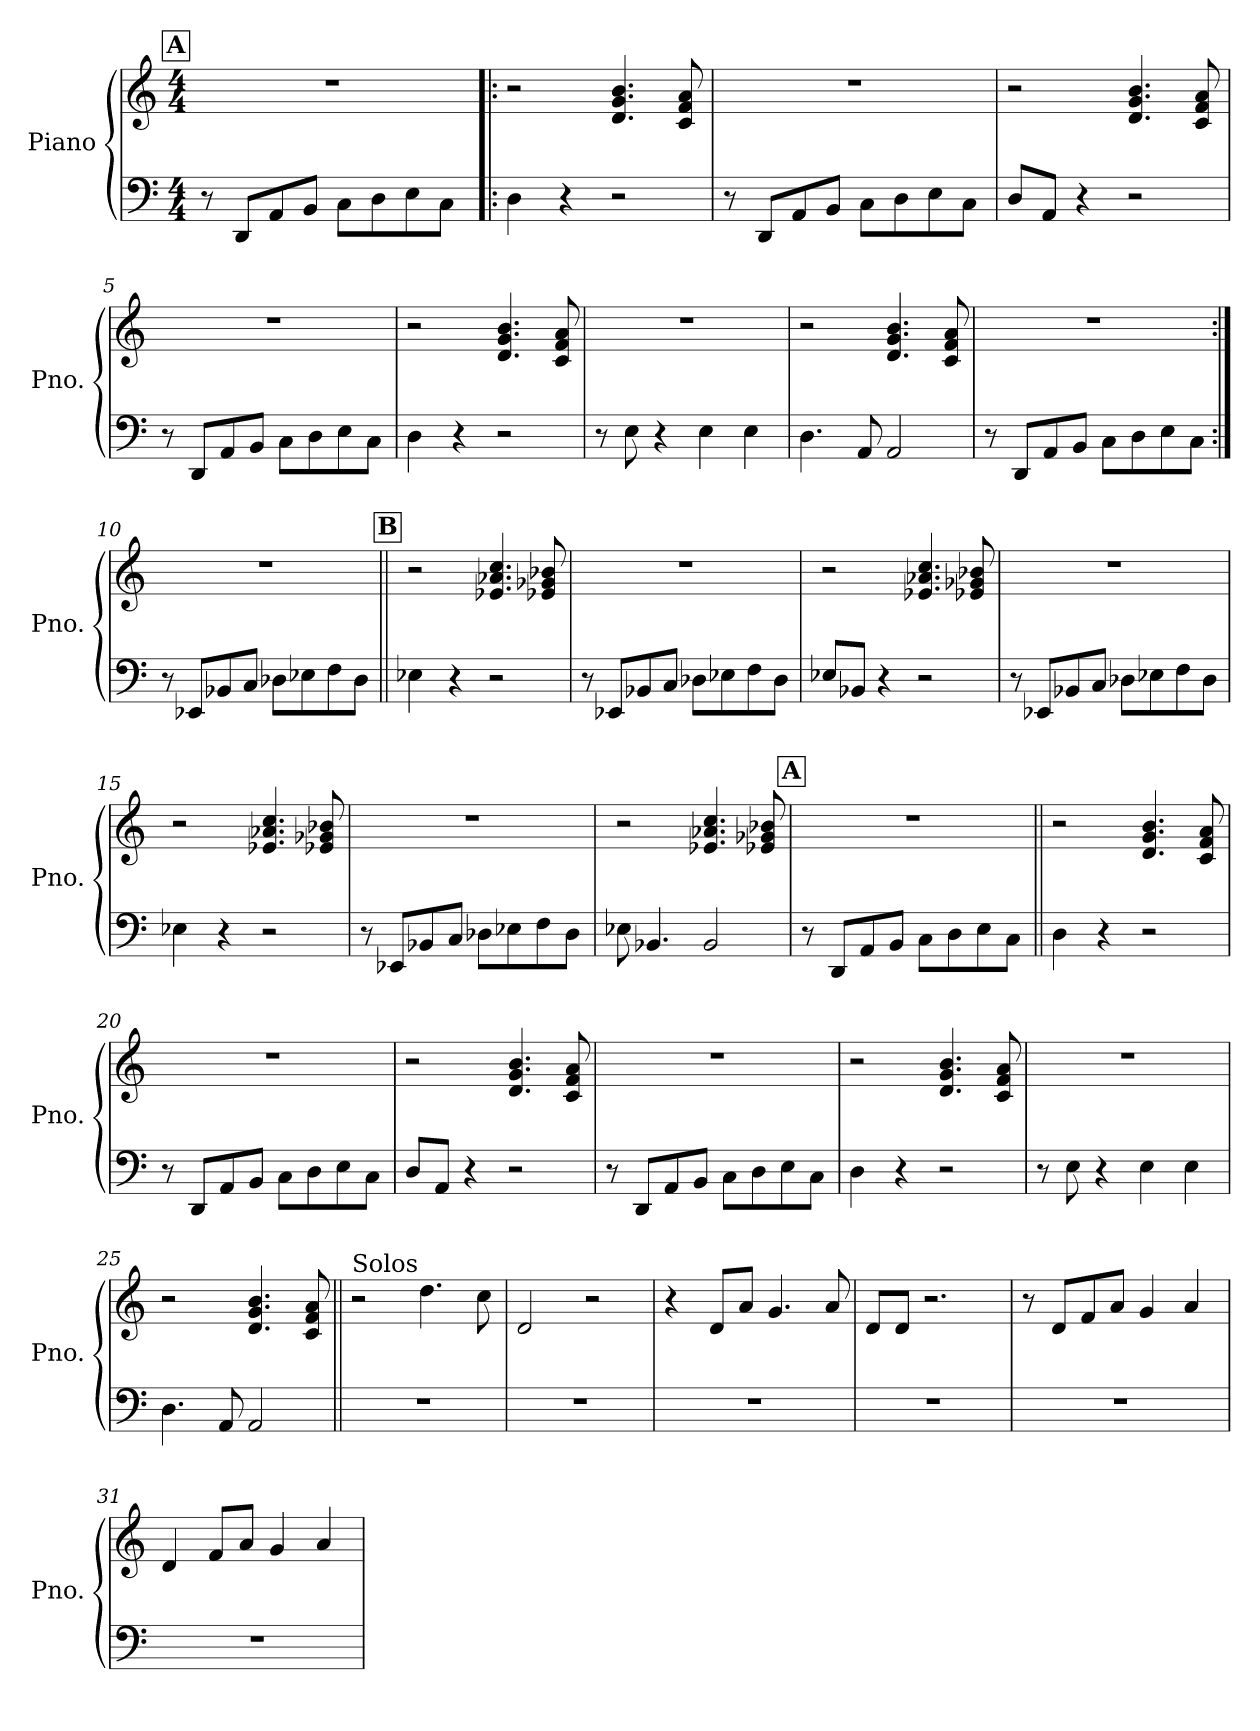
**kern	**kern
*part1	*part1
*staff2	*staff1
*I"Piano	*
*I'Pno.	*
*clefF4	*clefG2
*k[]	*k[]
*M4/4	*M4/4
!!LO:REH:place=s1:a:B:fs=14:t=A
=1	=1
8r	1r
8DD/L	.
8AA/	.
8BB/J	.
8C\L	.
8D\	.
8E\	.
8C\J	.
=2!|:	=2!|:
4D\	2r
4r	.
2r	4.d/ 4.g/ 4.b/
.	8c/ 8f/ 8a/
=3	=3
8r	1r
8DD/L	.
8AA/	.
8BB/J	.
8C\L	.
8D\	.
8E\	.
8C\J	.
=4	=4
8D/L	2r
8AA/J	.
4r	.
2r	4.d/ 4.g/ 4.b/
.	8c/ 8f/ 8a/
=5	=5
8r	1r
8DD/L	.
8AA/	.
8BB/J	.
8C\L	.
8D\	.
8E\	.
8C\J	.
=6	=6
4D\	2r
4r	.
2r	4.d/ 4.g/ 4.b/
.	8c/ 8f/ 8a/
!!LO:LB:g=z
=7	=7
8r	1r
8E\	.
4r	.
4E\	.
4E\	.
=8	=8
4.D\	2r
8AA/	.
2AA/	4.d/ 4.g/ 4.b/
.	8c/ 8f/ 8a/
=9	=9
8r	1r
8DD/L	.
8AA/	.
8BB/J	.
8C\L	.
8D\	.
8E\	.
8C\J	.
=10:|!	=10:|!
8r	1r
8EE-X/L	.
8BB-X/	.
8C/J	.
8D-X\L	.
8E-X\	.
8F\	.
8D-\J	.
!!LO:REH:place=s1:a:B:fs=14:t=B
=11||	=11||
4E-X\	2r
4r	.
2r	4.e-X/ 4.a-X/ 4.cc/
.	8e-X/ 8g-X/ 8b-X/
!!LO:LB:g=z
=12	=12
8r	1r
8EE-X/L	.
8BB-X/	.
8C/J	.
8D-X\L	.
8E-X\	.
8F\	.
8D-\J	.
=13	=13
8E-X/L	2r
8BB-X/J	.
4r	.
2r	4.e-X/ 4.a-X/ 4.cc/
.	8e-X/ 8g-X/ 8b-X/
=14	=14
8r	1r
8EE-X/L	.
8BB-X/	.
8C/J	.
8D-X\L	.
8E-X\	.
8F\	.
8D-\J	.
=15	=15
4E-X\	2r
4r	.
2r	4.e-X/ 4.a-X/ 4.cc/
.	8e-X/ 8g-X/ 8b-X/
=16	=16
8r	1r
8EE-X/L	.
8BB-X/	.
8C/J	.
8D-X\L	.
8E-X\	.
8F\	.
8D-\J	.
!!LO:LB:g=z
=17	=17
8E-X\	2r
4.BB-X/	.
2BB-/	4.e-X/ 4.a-X/ 4.cc/
.	8e-X/ 8g-X/ 8b-X/
!!LO:REH:place=s1:a:B:fs=14:t=A
=18	=18
8r	1r
8DD/L	.
8AA/	.
8BB/J	.
8C\L	.
8D\	.
8E\	.
8C\J	.
=19||	=19||
4D\	2r
4r	.
2r	4.d/ 4.g/ 4.b/
.	8c/ 8f/ 8a/
=20	=20
8r	1r
8DD/L	.
8AA/	.
8BB/J	.
8C\L	.
8D\	.
8E\	.
8C\J	.
=21	=21
8D/L	2r
8AA/J	.
4r	.
2r	4.d/ 4.g/ 4.b/
.	8c/ 8f/ 8a/
!!LO:PB:g=z
=22	=22
8r	1r
8DD/L	.
8AA/	.
8BB/J	.
8C\L	.
8D\	.
8E\	.
8C\J	.
=23	=23
4D\	2r
4r	.
2r	4.d/ 4.g/ 4.b/
.	8c/ 8f/ 8a/
=24	=24
8r	1r
8E\	.
4r	.
4E\	.
4E\	.
=25	=25
4.D\	2r
8AA/	.
2AA/	4.d/ 4.g/ 4.b/
.	8c/ 8f/ 8a/
=26||	=26||
!	!LO:TX:a:t=Solos
1r	2r
.	4.dd\
.	8cc\
=27	=27
1r	2d/
.	2r
=28	=28
1r	4r
.	8d/L
.	8a/J
.	4.g/
.	8a/
=29	=29
1r	8d/L
.	8d/J
.	2.r
!!LO:PB:g=z
=30	=30
1r	8r
.	8d/L
.	8f/
.	8a/J
.	4g/
.	4a/
=31	=31
1r	4d/
.	8f/L
.	8a/J
.	4g/
.	4a/
=	=
*-	*-
